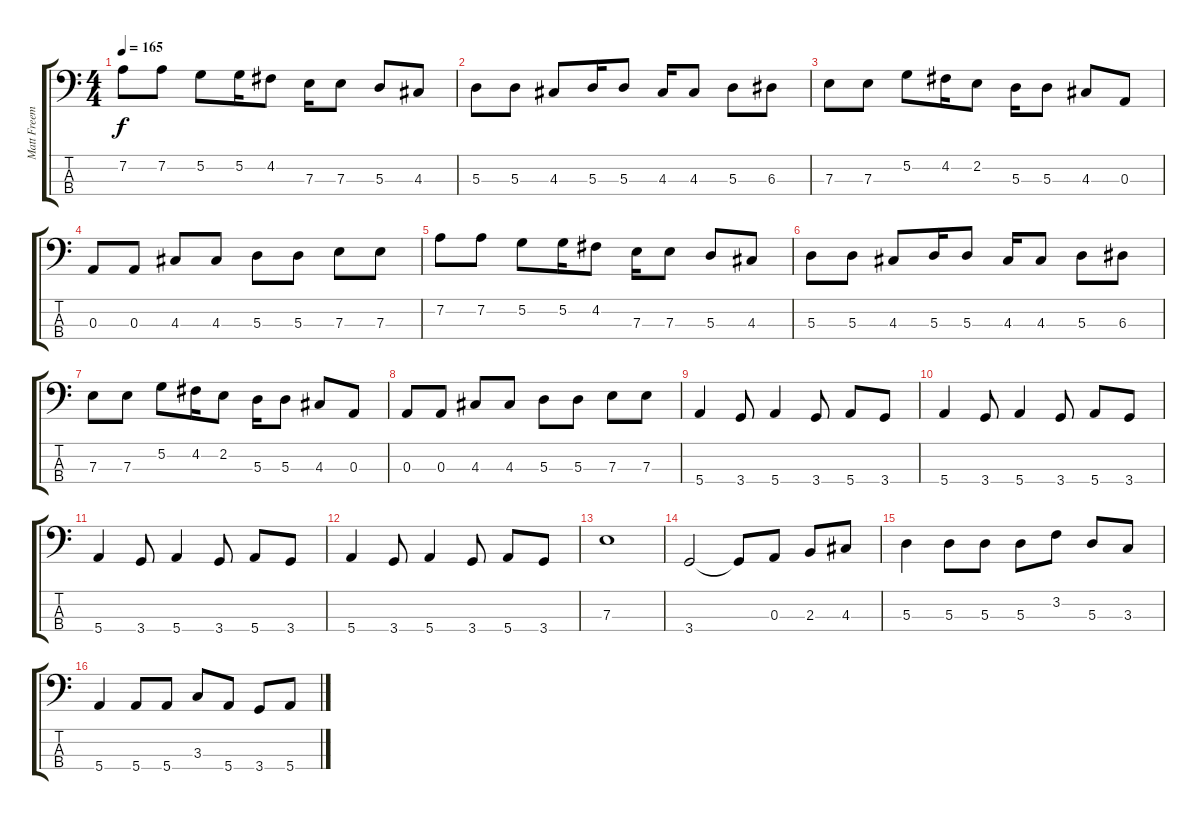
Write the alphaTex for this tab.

\track ("Matt Freeman - Bass" "Matt Freem") {instrument electricbasspick}
\staff {score tabs}
\tuning (G2 D2 A1 E1) {hide}
\ts (4 4)
\tempo 165
\clef f4
\ks c
7.2.8{dy f} 7.2.8 5.2.8 5.2.16 4.2.8 7.3.16 7.3.8 5.3.8 4.3.8 |
5.3.8 5.3.8 4.3.8 5.3.16 5.3.8 4.3.16 4.3.8 5.3.8 6.3.8 |
7.3.8 7.3.8 5.2.8 4.2.16 2.2.8 5.3.16 5.3.8 4.3.8 0.3.8 |
0.3.8 0.3.8 4.3.8 4.3.8 5.3.8 5.3.8 7.3.8 7.3.8 |
7.2.8 7.2.8 5.2.8 5.2.16 4.2.8 7.3.16 7.3.8 5.3.8 4.3.8 |
5.3.8 5.3.8 4.3.8 5.3.16 5.3.8 4.3.16 4.3.8 5.3.8 6.3.8 |
7.3.8 7.3.8 5.2.8 4.2.16 2.2.8 5.3.16 5.3.8 4.3.8 0.3.8 |
0.3.8 0.3.8 4.3.8 4.3.8 5.3.8 5.3.8 7.3.8 7.3.8 |
5.4.4 3.4.8 5.4.4 3.4.8 5.4.8 3.4.8 |
5.4.4 3.4.8 5.4.4 3.4.8 5.4.8 3.4.8 |
5.4.4 3.4.8 5.4.4 3.4.8 5.4.8 3.4.8 |
5.4.4 3.4.8 5.4.4 3.4.8 5.4.8 3.4.8 |
7.3.1 |
3.4.2 3.4{t}.8 0.3.8 2.3.8 4.3.8 |
5.3.4 5.3.8 5.3.8 5.3.8 3.2.8 5.3.8 3.3.8 |
5.4.4 5.4.8 5.4.8 3.3.8 5.4.8 3.4.8 5.4.8
